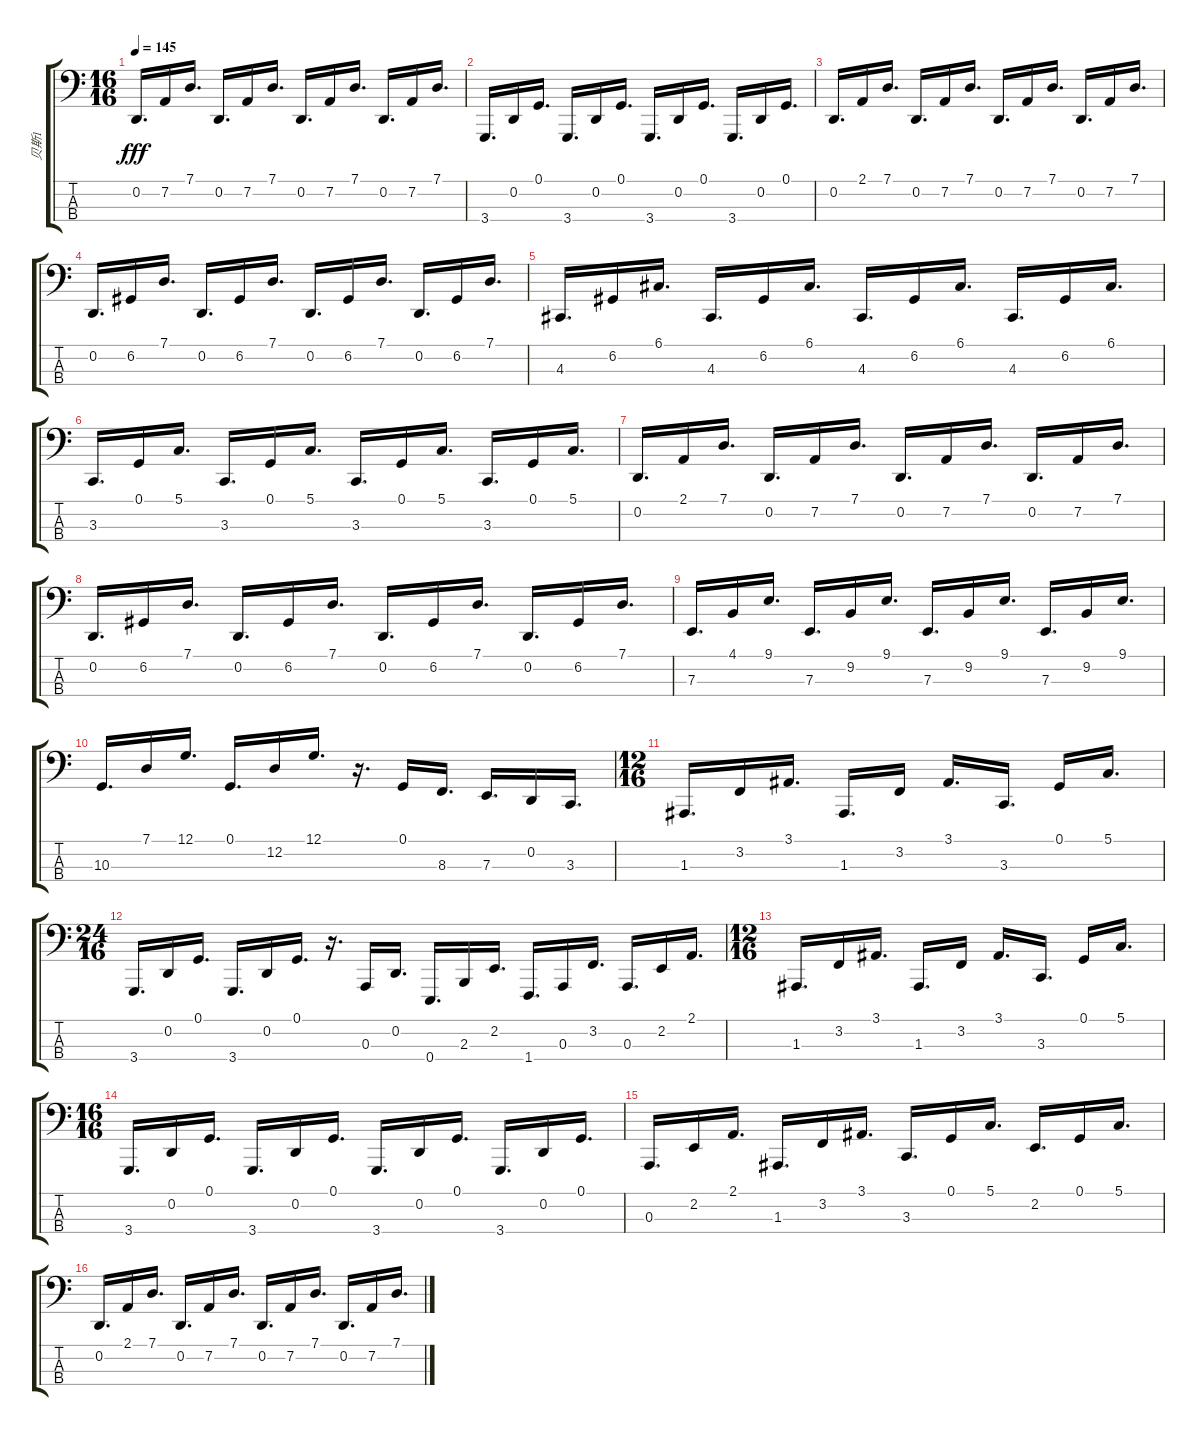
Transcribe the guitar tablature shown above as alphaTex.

\track ("贝斯1" "贝斯1") {instrument harpsichord}
\staff {score tabs}
\tuning (G2 D2 A1 E1) {hide}
\ts (16 16)
\tempo 145
\clef f4
\ks c
0.2.16{d dy fff} 7.2.16 7.1.16{d} 0.2.16{d} 7.2.16 7.1.16{d} 0.2.16{d} 7.2.16 7.1.16{d} 0.2.16{d} 7.2.16 7.1.16{d} |
3.4.16{d} 0.2.16 0.1.16{d} 3.4.16{d} 0.2.16 0.1.16{d} 3.4.16{d} 0.2.16 0.1.16{d} 3.4.16{d} 0.2.16 0.1.16{d} |
0.2.16{d} 2.1.16 7.1.16{d} 0.2.16{d} 7.2.16 7.1.16{d} 0.2.16{d} 7.2.16 7.1.16{d} 0.2.16{d} 7.2.16 7.1.16{d} |
0.2.16{d} 6.2.16 7.1.16{d} 0.2.16{d} 6.2.16 7.1.16{d} 0.2.16{d} 6.2.16 7.1.16{d} 0.2.16{d} 6.2.16 7.1.16{d} |
4.3.16{d} 6.2.16 6.1.16{d} 4.3.16{d} 6.2.16 6.1.16{d} 4.3.16{d} 6.2.16 6.1.16{d} 4.3.16{d} 6.2.16 6.1.16{d} |
3.3.16{d} 0.1.16 5.1.16{d} 3.3.16{d} 0.1.16 5.1.16{d} 3.3.16{d} 0.1.16 5.1.16{d} 3.3.16{d} 0.1.16 5.1.16{d} |
0.2.16{d} 2.1.16 7.1.16{d} 0.2.16{d} 7.2.16 7.1.16{d} 0.2.16{d} 7.2.16 7.1.16{d} 0.2.16{d} 7.2.16 7.1.16{d} |
0.2.16{d} 6.2.16 7.1.16{d} 0.2.16{d} 6.2.16 7.1.16{d} 0.2.16{d} 6.2.16 7.1.16{d} 0.2.16{d} 6.2.16 7.1.16{d} |
7.3.16{d} 4.1.16 9.1.16{d} 7.3.16{d} 9.2.16 9.1.16{d} 7.3.16{d} 9.2.16 9.1.16{d} 7.3.16{d} 9.2.16 9.1.16{d} |
10.3.16{d} 7.1.16 12.1.16{d} 0.1.16{d} 12.2.16 12.1.16{d} r.16{d} 0.1.16 8.3.16{d} 7.3.16{d} 0.2.16 3.3.16{d} |
\ts (12 16)
1.3.16{d} 3.2.16 3.1.16{d} 1.3.16{d} 3.2.16 3.1.16{d} 3.3.16{d} 0.1.16 5.1.16{d} |
\ts (24 16)
3.4.16{d} 0.2.16 0.1.16{d} 3.4.16{d} 0.2.16 0.1.16{d} r.16{d} 0.3.16 0.2.16{d} 0.4.16{d} 2.3.16 2.2.16{d} 1.4.16{d} 0.3.16 3.2.16{d} 0.3.16{d} 2.2.16 2.1.16{d} |
\ts (12 16)
1.3.16{d} 3.2.16 3.1.16{d} 1.3.16{d} 3.2.16 3.1.16{d} 3.3.16{d} 0.1.16 5.1.16{d} |
\ts (16 16)
3.4.16{d} 0.2.16 0.1.16{d} 3.4.16{d} 0.2.16 0.1.16{d} 3.4.16{d} 0.2.16 0.1.16{d} 3.4.16{d} 0.2.16 0.1.16{d} |
0.3.16{d} 2.2.16 2.1.16{d} 1.3.16{d} 3.2.16 3.1.16{d} 3.3.16{d} 0.1.16 5.1.16{d} 2.2.16{d} 0.1.16 5.1.16{d} |
0.2.16{d} 2.1.16 7.1.16{d} 0.2.16{d} 7.2.16 7.1.16{d} 0.2.16{d} 7.2.16 7.1.16{d} 0.2.16{d} 7.2.16 7.1.16{d}
